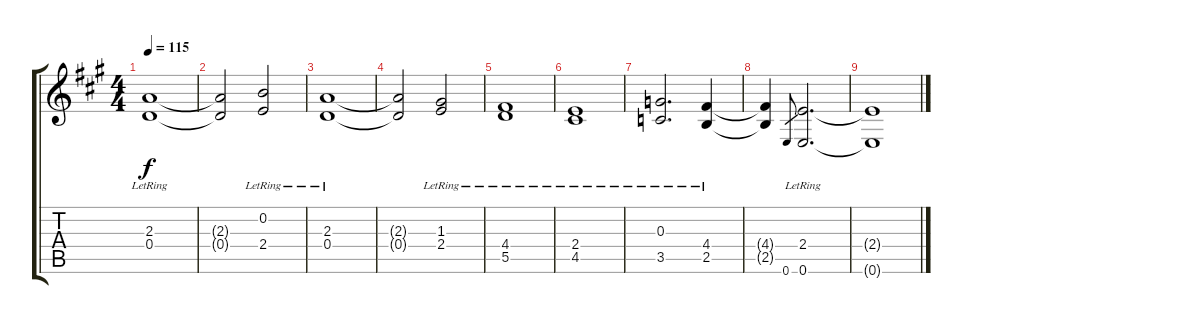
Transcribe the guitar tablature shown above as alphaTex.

\track "" {instrument acousticguitarnylon}
\staff {score tabs}
\tuning (E4 B3 G3 D3 A2 E2) {hide}
\ts (4 4)
\tempo 115
\clef g2
\ks a
(2.3{lr} 0.4{lr}).1{dy f} |
(2.3{t} 0.4{t}).2 (0.2{lr} 2.4{lr}).2 |
(2.3{lr} 0.4{lr}).1 |
(2.3{t} 0.4{t}).2 (1.3{lr} 2.4{lr}).2 |
(4.4{lr} 5.5{lr}).1 |
(2.4{lr} 4.5{lr}).1 |
(0.3{lr} 3.5{lr}).2{d} (4.4{lr} 2.5{lr}).4 |
(4.4{t} 2.5{t}).4 0.6.8{gr} (2.4{lr} 0.6{lr}).2{d} |
(2.4{t} 0.6{t}).1
